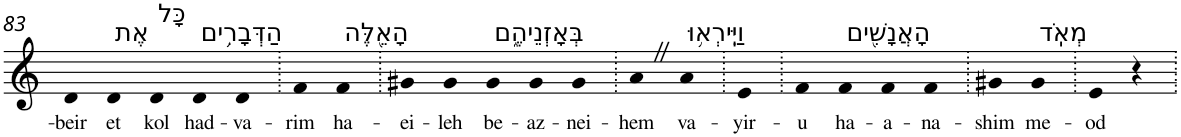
**kern	**text
*part1	*part1
*staff1	*staff1
*I"Piano	*
*I'Pno	*
!!LO:PB:g=z
*clefG2	*
*k[]	*
=83	=83
!	!LO:LY:b
4d	-beir
!LO:TX:a:t=אֶת	!
!	!LO:LY:b
4d	et
!LO:TX:a:t=כָּל	!
!	!LO:LY:b
4d	kol
!LO:TX:a:t=הַדְּבָרִ֥ים	!
!	!LO:LY:b
4d	had-
!	!LO:LY:b
4d	-va-
=84.	=84.
!	!LO:LY:b
4f	-rim
!LO:TX:a:t=הָאֵ֖לֶּה	!
!	!LO:LY:b
4f	ha-
=85.	=85.
!	!LO:LY:b
4g#X	-ei-
!	!LO:LY:b
4g#	-leh
!LO:TX:a:t=בְּאָזְנֵיהֶ֑ם	!
!	!LO:LY:b
4g#	be-
!	!LO:LY:b
4g#	-az-
!	!LO:LY:b
4g#	-nei-
=86.	=86.
!	!LO:LY:b
4aZ	-hem
!LO:TX:a:t=וַיִּֽירְא֥וּ	!
!	!LO:LY:b
4a	va-
=87.	=87.
!	!LO:LY:b
4e	-yir-
=88.	=88.
!	!LO:LY:b
4f	-u
!LO:TX:a:t=הָאֲנָשִׁ֖ים	!
!	!LO:LY:b
4f	ha-
!	!LO:LY:b
4f	-a-
!	!LO:LY:b
4f	-na-
=89.	=89.
!	!LO:LY:b
4g#X	-shim
!LO:TX:a:t=מְאֹֽד	!
!	!LO:LY:b
4g#	me-
=90.	=90.
!	!LO:LY:b
4e	-od
4r	.
=.	=.
*-	*-
